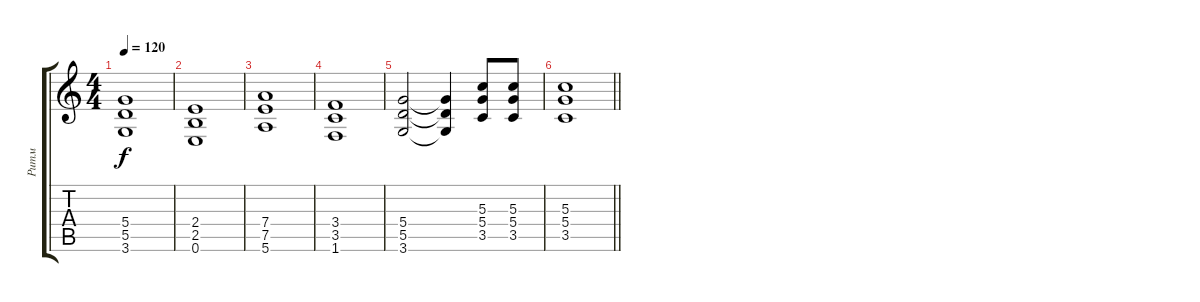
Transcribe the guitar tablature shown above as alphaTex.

\track ("Ритм" "Ритм") {instrument overdrivenguitar}
\staff {score tabs}
\tuning (E4 B3 G3 D3 A2 E2) {hide}
\ts (4 4)
\tempo 120
\clef g2
\ks c
(5.4 5.5 3.6).1{dy f} |
(2.4 2.5 0.6).1 |
(7.4 7.5 5.6).1 |
(3.4 3.5 1.6).1 |
(5.4 5.5 3.6).2 (5.4{t} 5.5{t} 3.6{t}).4 (5.3 5.4 3.5).8 (5.3 5.4 3.5).8 |
\barLineRight lightlight
(5.3 5.4 3.5).1
